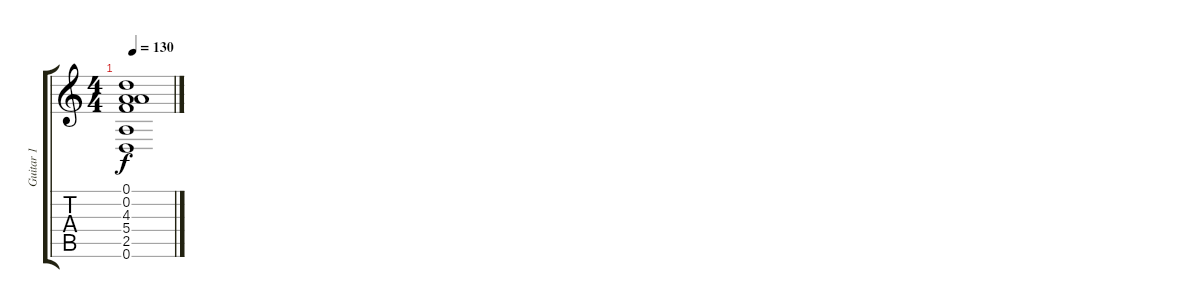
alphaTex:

\track ("Guitar 1" "Guitar 1") {instrument distortionguitar}
\staff {score tabs}
\tuning (D4 A3 F3 C3 G2 D2) {hide}
\ts (4 4)
\tempo 130
\clef g2
\ks c
(0.1{t} 0.2{t} 4.3{t} 5.4{t} 2.5{t} 0.6{t}).1{dy f}
